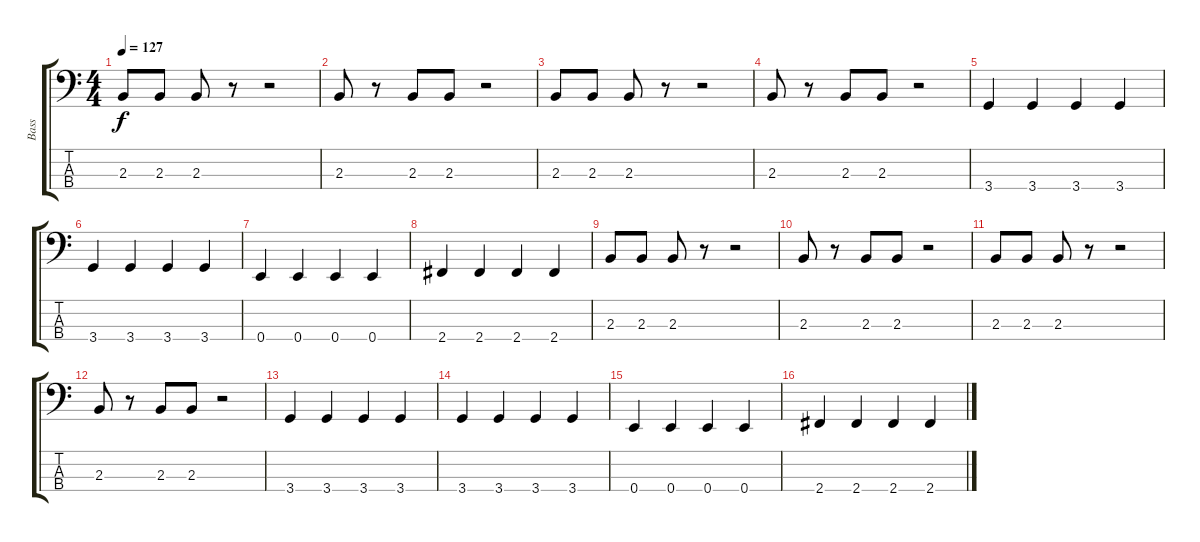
\track ("Bass" "Bass") {instrument electricbasspick}
\staff {score tabs}
\tuning (G2 D2 A1 E1) {hide}
\ts (4 4)
\tempo 127
\clef f4
\ks c
2.3.8{dy f} 2.3.8 2.3.8 r.8 r.2 |
2.3.8 r.8 2.3.8 2.3.8 r.2 |
2.3.8 2.3.8 2.3.8 r.8 r.2 |
2.3.8 r.8 2.3.8 2.3.8 r.2 |
3.4.4 3.4.4 3.4.4 3.4.4 |
3.4.4 3.4.4 3.4.4 3.4.4 |
0.4.4 0.4.4 0.4.4 0.4.4 |
2.4.4 2.4.4 2.4.4 2.4.4 |
2.3.8 2.3.8 2.3.8 r.8 r.2 |
2.3.8 r.8 2.3.8 2.3.8 r.2 |
2.3.8 2.3.8 2.3.8 r.8 r.2 |
2.3.8 r.8 2.3.8 2.3.8 r.2 |
3.4.4 3.4.4 3.4.4 3.4.4 |
3.4.4 3.4.4 3.4.4 3.4.4 |
0.4.4 0.4.4 0.4.4 0.4.4 |
2.4.4 2.4.4 2.4.4 2.4.4
